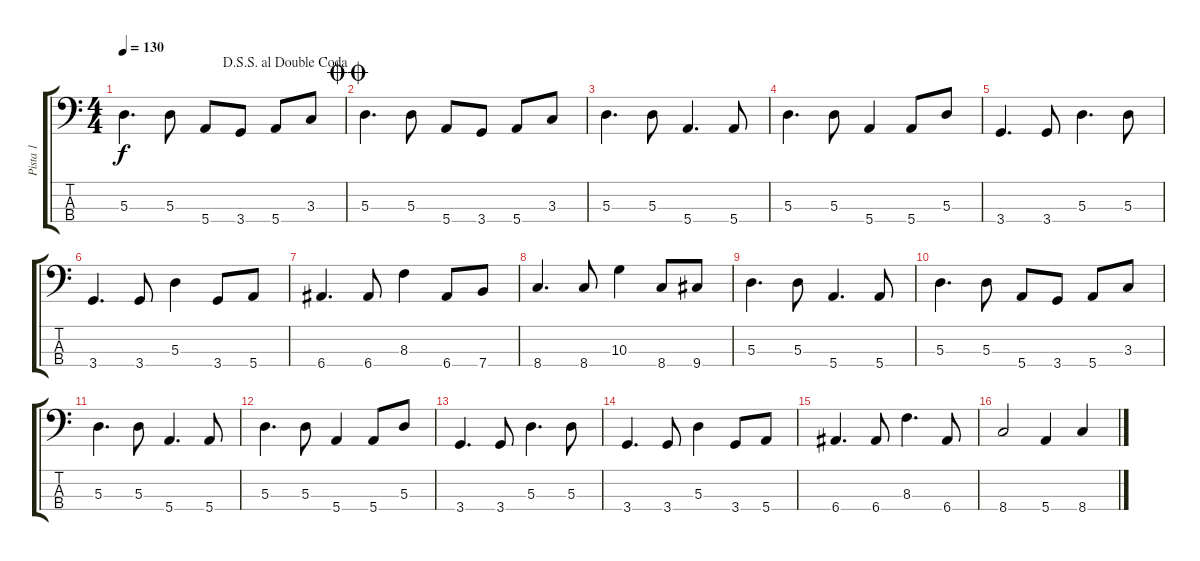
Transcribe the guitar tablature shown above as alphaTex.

\track ("Pista 1" "Pista 1") {instrument electricbassfinger}
\staff {score tabs}
\tuning (G2 D2 A1 E1) {hide}
\ts (4 4)
\jump dalsegnosegnoaldoublecoda
\tempo 130
\clef f4
\ks c
5.3.4{d dy f} 5.3.8 5.4.8 3.4.8 5.4.8 3.3.8 |
\jump doublecoda
5.3.4{d} 5.3.8 5.4.8 3.4.8 5.4.8 3.3.8 |
5.3.4{d} 5.3.8 5.4.4{d} 5.4.8 |
5.3.4{d} 5.3.8 5.4.4 5.4.8 5.3.8 |
3.4.4{d} 3.4.8 5.3.4{d} 5.3.8 |
3.4.4{d} 3.4.8 5.3.4 3.4.8 5.4.8 |
6.4.4{d} 6.4.8 8.3.4 6.4.8 7.4.8 |
8.4.4{d} 8.4.8 10.3.4 8.4.8 9.4.8 |
5.3.4{d} 5.3.8 5.4.4{d} 5.4.8 |
5.3.4{d} 5.3.8 5.4.8 3.4.8 5.4.8 3.3.8 |
5.3.4{d} 5.3.8 5.4.4{d} 5.4.8 |
5.3.4{d} 5.3.8 5.4.4 5.4.8 5.3.8 |
3.4.4{d} 3.4.8 5.3.4{d} 5.3.8 |
3.4.4{d} 3.4.8 5.3.4 3.4.8 5.4.8 |
6.4.4{d} 6.4.8 8.3.4{d} 6.4.8 |
8.4.2 5.4.4 8.4.4
